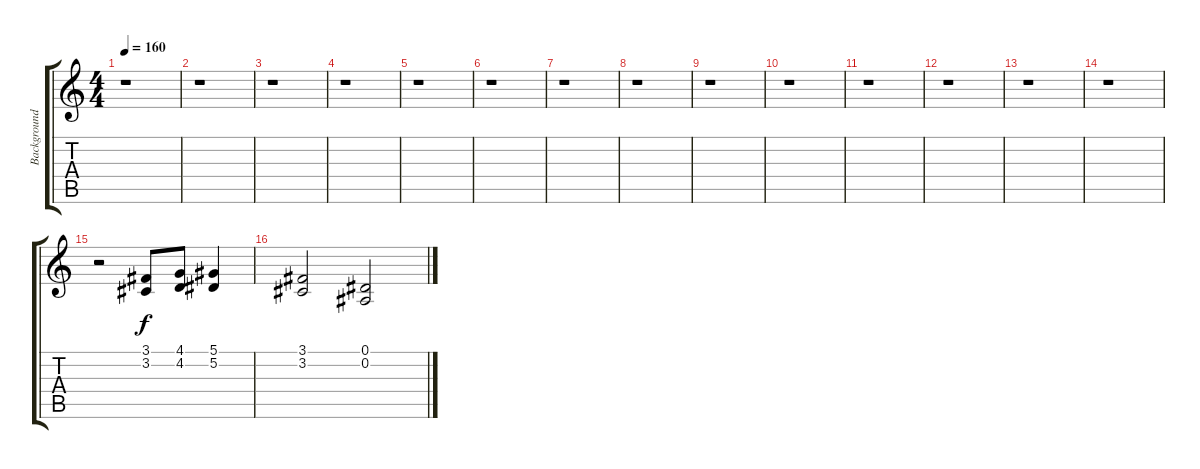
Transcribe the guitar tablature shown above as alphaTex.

\track ("Background Vocals" "Background") {instrument altosax}
\staff {score tabs}
\tuning (Eb4 Bb3 Gb3 Db3 Ab2 Eb2) {hide}
\ts (4 4)
\tempo 160
\clef g2
\ks c
r.1{dy f} |
r.1 |
r.1 |
r.1 |
r.1 |
r.1 |
r.1 |
r.1 |
r.1 |
r.1 |
r.1 |
r.1 |
r.1 |
r.1 |
r.2 (3.1 3.2).8 (4.1 4.2).8 (5.1 5.2).4 |
(3.1 3.2).2 (0.1 0.2).2
